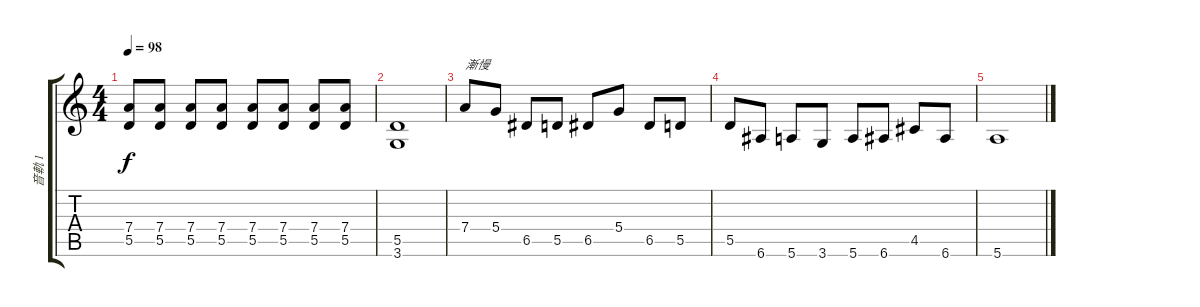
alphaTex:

\track ("音軌 1" "音軌 1") {instrument electricguitarjazz}
\staff {score tabs}
\tuning (E4 B3 G3 D3 A2 E2) {hide}
\ts (4 4)
\tempo 98
\clef g2
\ks c
(7.4 5.5).8{dy f} (7.4 5.5).8 (7.4 5.5).8 (7.4 5.5).8 (7.4 5.5).8 (7.4 5.5).8 (7.4 5.5).8 (7.4 5.5).8 |
(5.5 3.6).1 |
7.4.8{txt "漸慢"} 5.4.8 6.5.8 5.5.8 6.5.8 5.4.8 6.5.8 5.5.8 |
5.5.8 6.6.8 5.6.8 3.6.8 5.6.8 6.6.8 4.5.8 6.6.8 |
5.6.1
